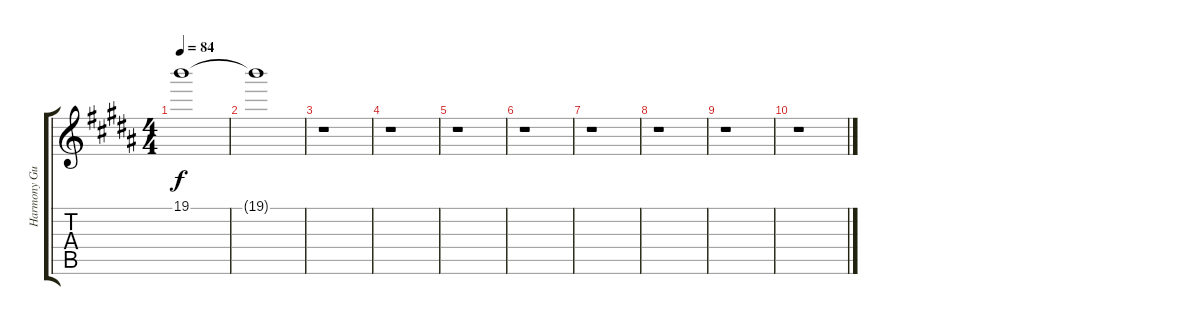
\track ("Harmony Guitar 5" "Harmony Gu") {instrument distortionguitar}
\staff {score tabs}
\tuning (E4 B3 G3 D3 A2 E2) {hide}
\ts (4 4)
\tempo 84
\clef g2
\ks b
19.1{t}.1{dy f} |
19.1{t}.1 |
r.1 |
r.1 |
r.1 |
r.1 |
r.1 |
r.1 |
r.1 |
r.1
